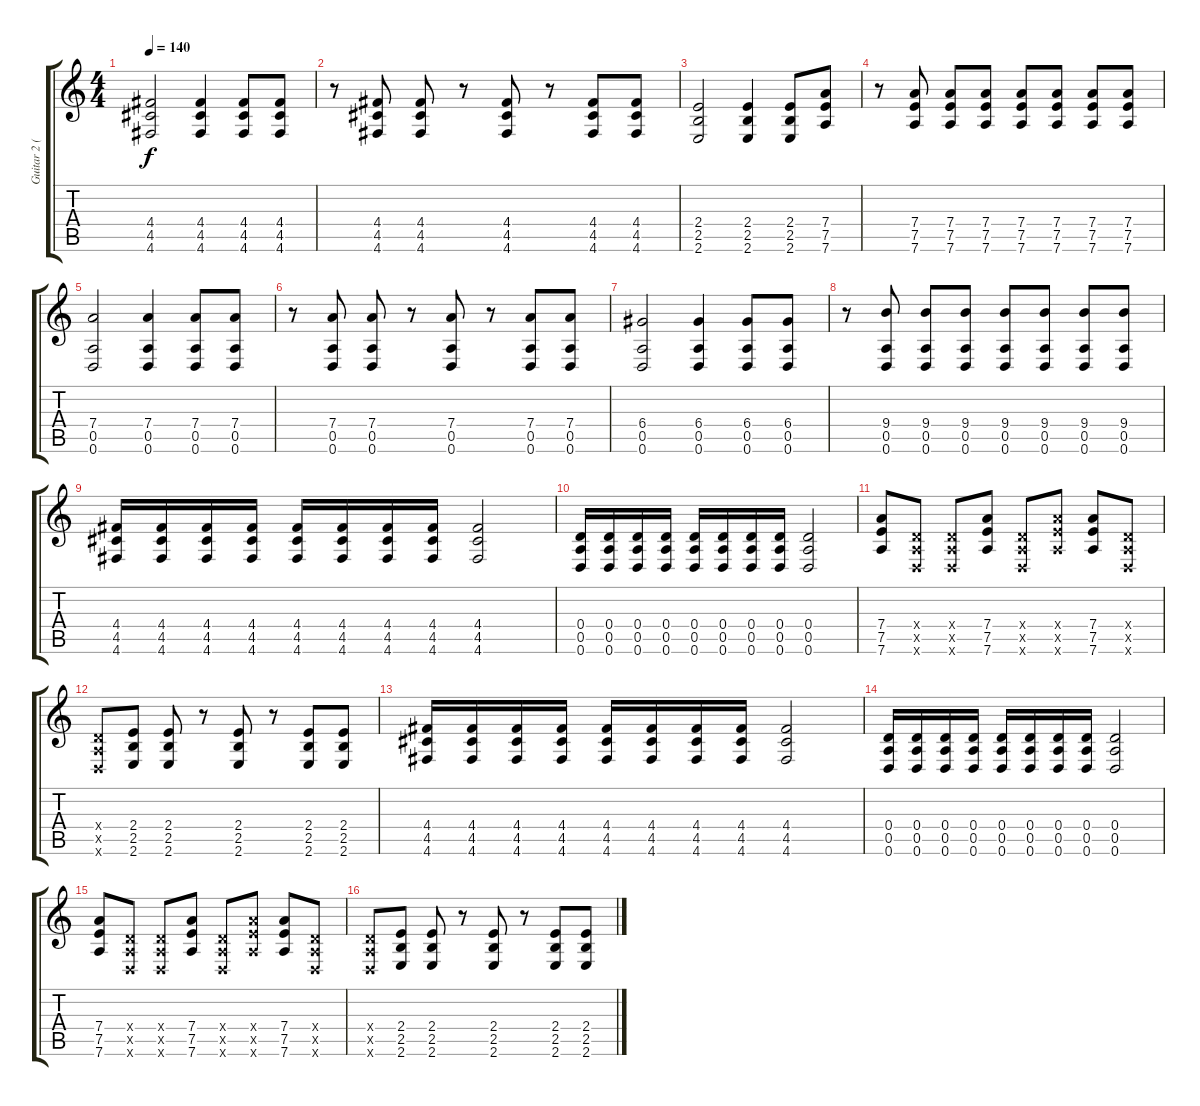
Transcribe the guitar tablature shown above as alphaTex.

\track ("Guitar 2 (Overdrived)" "Guitar 2 (") {instrument distortionguitar}
\staff {score tabs}
\tuning (E4 B3 G3 D3 A2 D2) {hide}
\ts (4 4)
\tempo 140
\clef g2
\ks c
(4.4 4.5 4.6).2{dy f} (4.4 4.5 4.6).4 (4.4 4.5 4.6).8 (4.4 4.5 4.6).8 |
r.8 (4.4 4.5 4.6).8 (4.4 4.5 4.6).8 r.8 (4.4 4.5 4.6).8 r.8 (4.4 4.5 4.6).8 (4.4 4.5 4.6).8 |
(2.4 2.5 2.6).2 (2.4 2.5 2.6).4 (2.4 2.5 2.6).8 (7.4 7.5 7.6).8 |
r.8 (7.4 7.5 7.6).8 (7.4 7.5 7.6).8 (7.4 7.5 7.6).8 (7.4 7.5 7.6).8 (7.4 7.5 7.6).8 (7.4 7.5 7.6).8 (7.4 7.5 7.6).8 |
(7.4 0.5 0.6).2 (7.4 0.5 0.6).4 (7.4 0.5 0.6).8 (7.4 0.5 0.6).8 |
r.8 (7.4 0.5 0.6).8 (7.4 0.5 0.6).8 r.8 (7.4 0.5 0.6).8 r.8 (7.4 0.5 0.6).8 (7.4 0.5 0.6).8 |
(6.4 0.5 0.6).2 (6.4 0.5 0.6).4 (6.4 0.5 0.6).8 (6.4 0.5 0.6).8 |
r.8 (9.4 0.5 0.6).8 (9.4 0.5 0.6).8 (9.4 0.5 0.6).8 (9.4 0.5 0.6).8 (9.4 0.5 0.6).8 (9.4 0.5 0.6).8 (9.4 0.5 0.6).8 |
(4.4 4.5 4.6).16 (4.4 4.5 4.6).16 (4.4 4.5 4.6).16 (4.4 4.5 4.6).16 (4.4 4.5 4.6).16 (4.4 4.5 4.6).16 (4.4 4.5 4.6).16 (4.4 4.5 4.6).16 (4.4 4.5 4.6).2 |
(0.4 0.5 0.6).16 (0.4 0.5 0.6).16 (0.4 0.5 0.6).16 (0.4 0.5 0.6).16 (0.4 0.5 0.6).16 (0.4 0.5 0.6).16 (0.4 0.5 0.6).16 (0.4 0.5 0.6).16 (0.4 0.5 0.6).2 |
(7.4 7.5 7.6).8 (0.4{x} 0.5{x} 0.6{x}).8 (0.4{x} 0.5{x} 0.6{x}).8 (7.4 7.5 7.6).8 (0.4{x} 0.5{x} 0.6{x}).8 (7.4{x} 7.5{x} 7.6{x}).8 (7.4 7.5 7.6).8 (0.4{x} 0.5{x} 0.6{x}).8 |
(0.4{x} 0.5{x} 0.6{x}).8 (2.4 2.5 2.6).8 (2.4 2.5 2.6).8 r.8 (2.4 2.5 2.6).8 r.8 (2.4 2.5 2.6).8 (2.4 2.5 2.6).8 |
(4.4 4.5 4.6).16 (4.4 4.5 4.6).16 (4.4 4.5 4.6).16 (4.4 4.5 4.6).16 (4.4 4.5 4.6).16 (4.4 4.5 4.6).16 (4.4 4.5 4.6).16 (4.4 4.5 4.6).16 (4.4 4.5 4.6).2 |
(0.4 0.5 0.6).16 (0.4 0.5 0.6).16 (0.4 0.5 0.6).16 (0.4 0.5 0.6).16 (0.4 0.5 0.6).16 (0.4 0.5 0.6).16 (0.4 0.5 0.6).16 (0.4 0.5 0.6).16 (0.4 0.5 0.6).2 |
(7.4 7.5 7.6).8 (0.4{x} 0.5{x} 0.6{x}).8 (0.4{x} 0.5{x} 0.6{x}).8 (7.4 7.5 7.6).8 (0.4{x} 0.5{x} 0.6{x}).8 (7.4{x} 7.5{x} 7.6{x}).8 (7.4 7.5 7.6).8 (0.4{x} 0.5{x} 0.6{x}).8 |
(0.4{x} 0.5{x} 0.6{x}).8 (2.4 2.5 2.6).8 (2.4 2.5 2.6).8 r.8 (2.4 2.5 2.6).8 r.8 (2.4 2.5 2.6).8 (2.4 2.5 2.6).8
